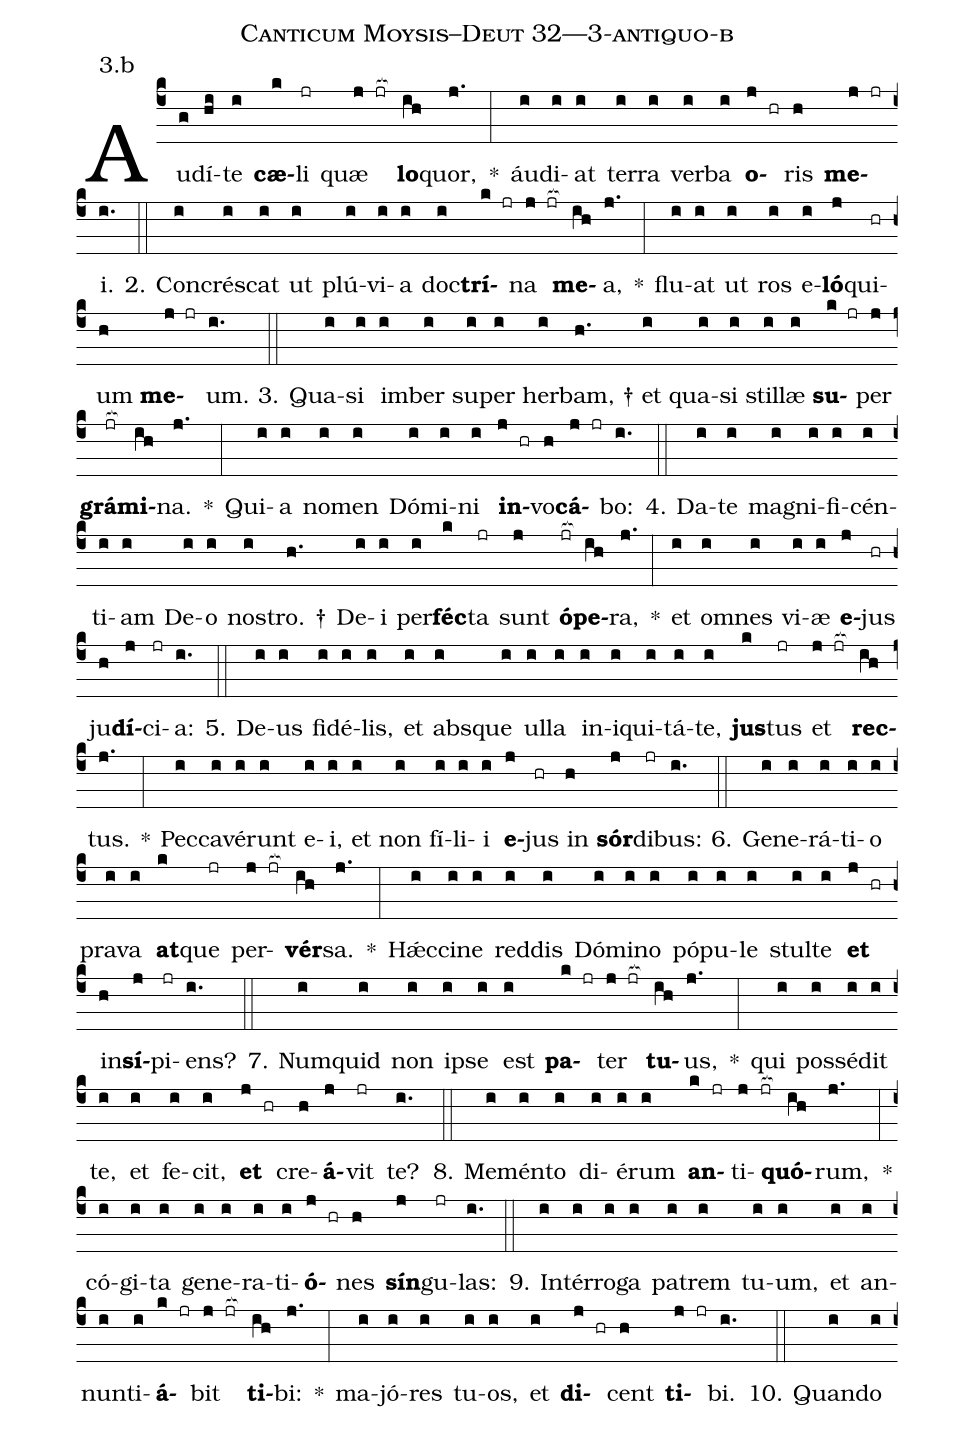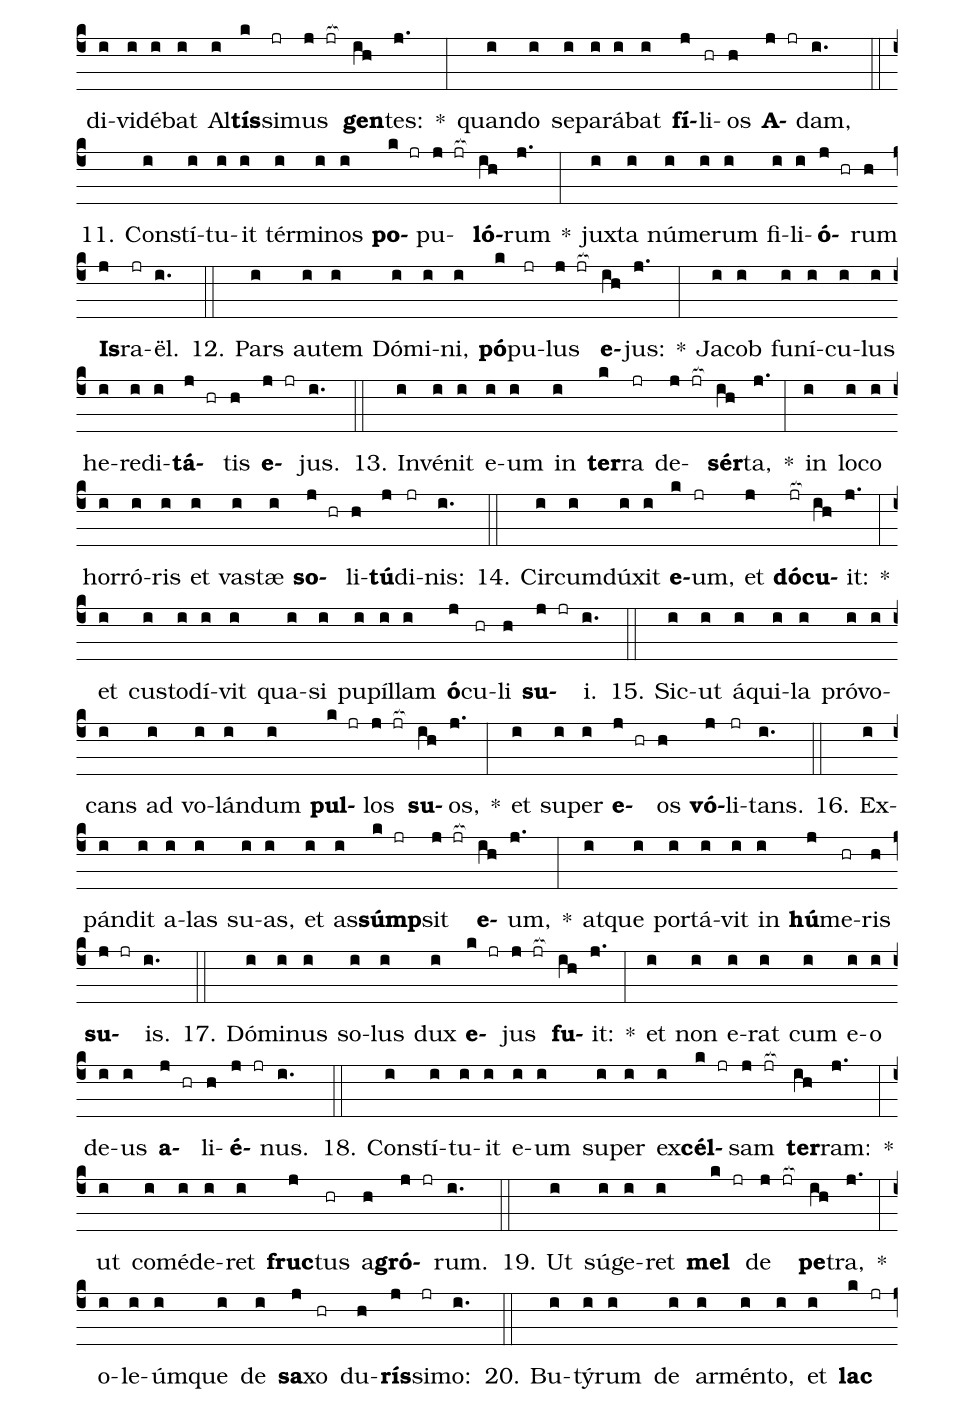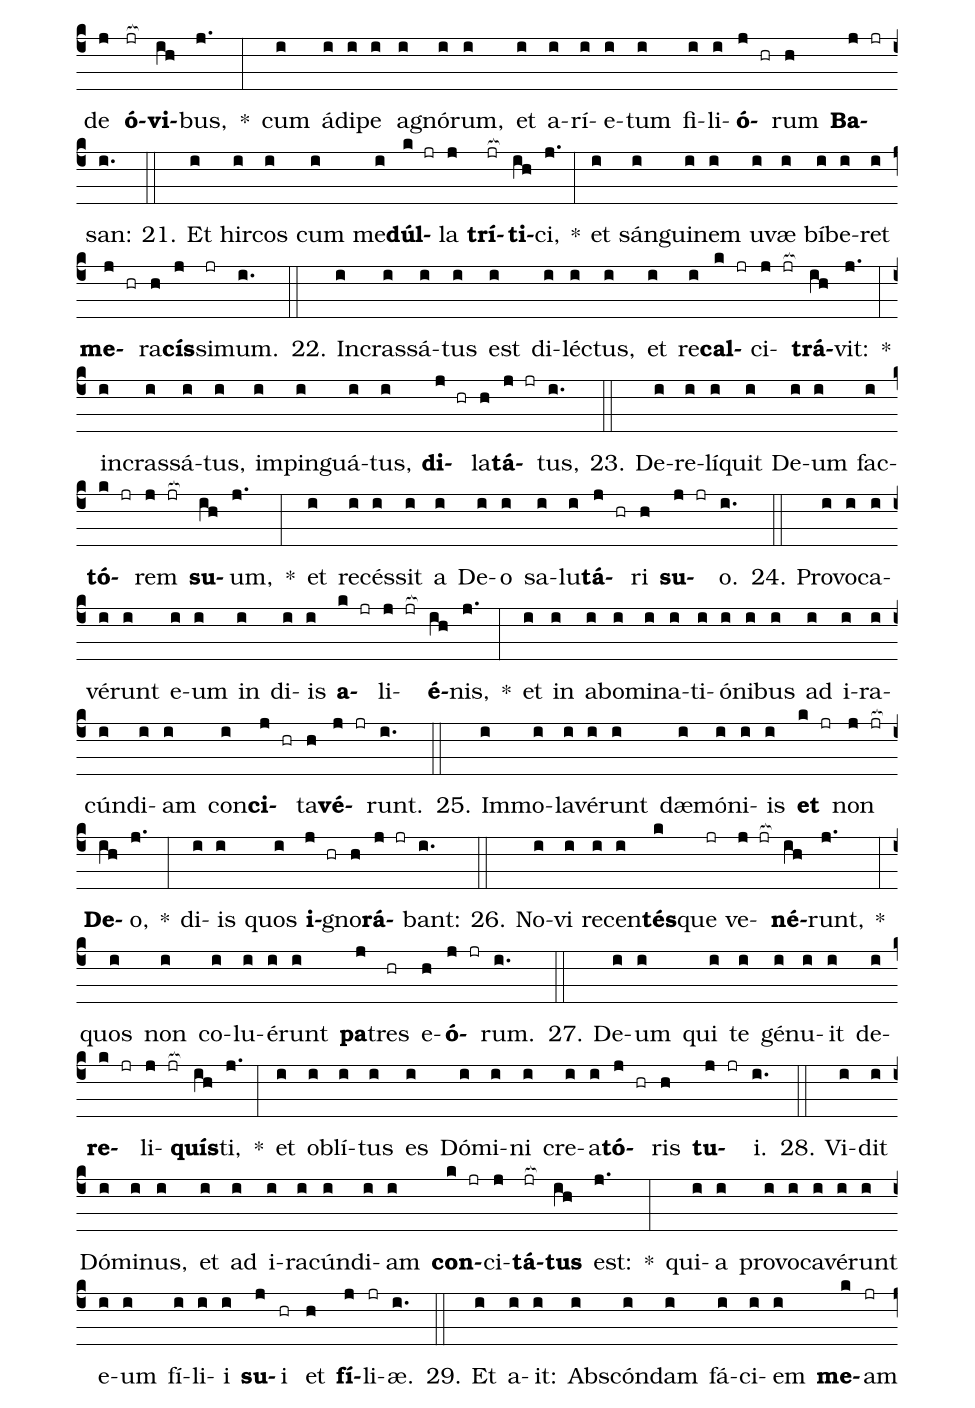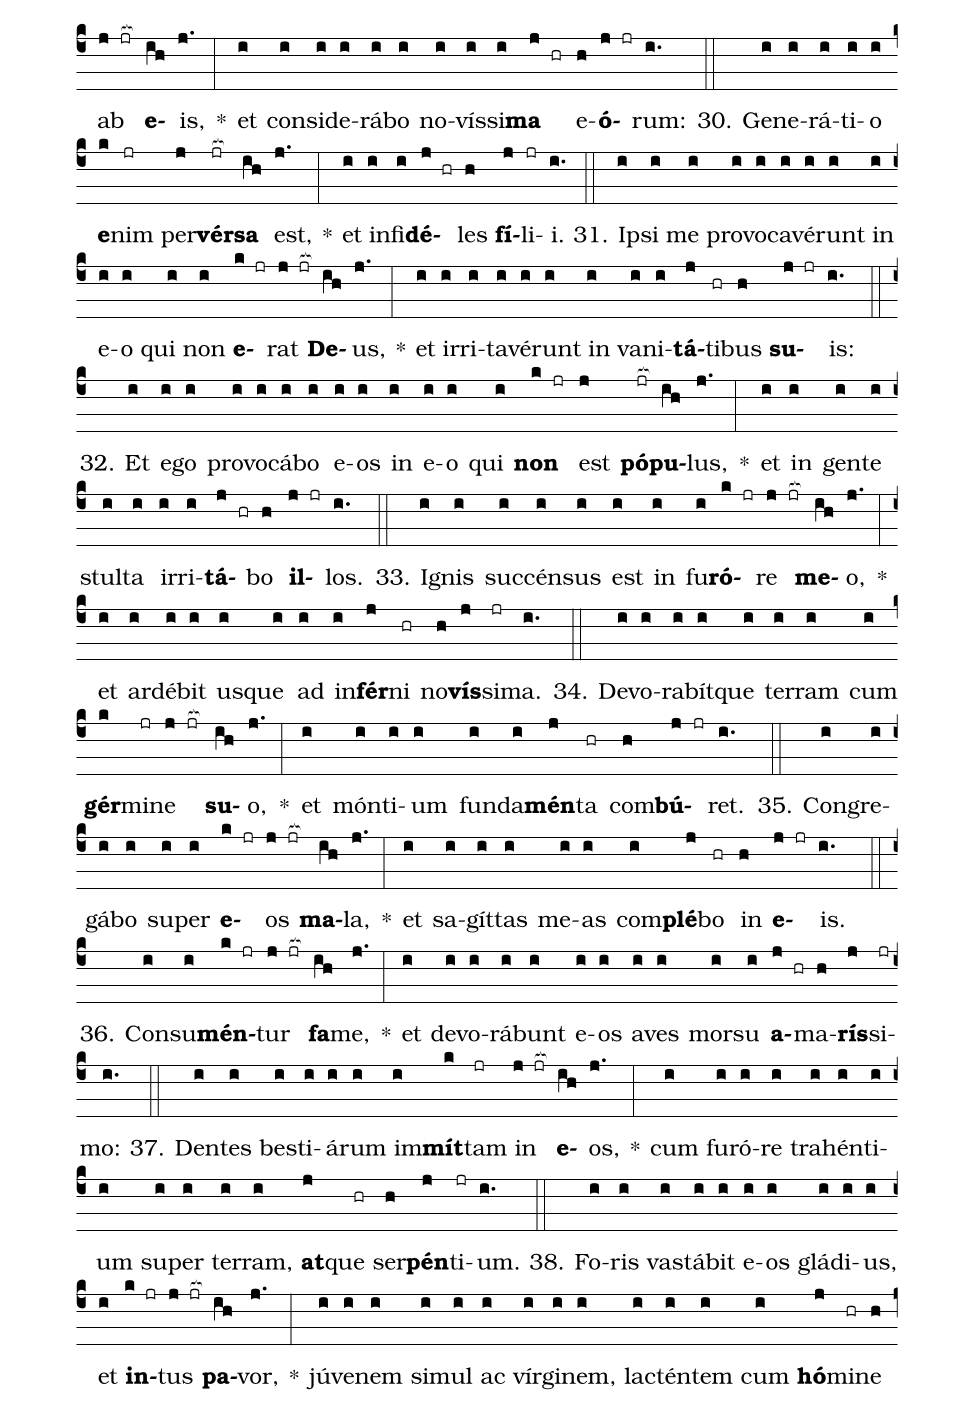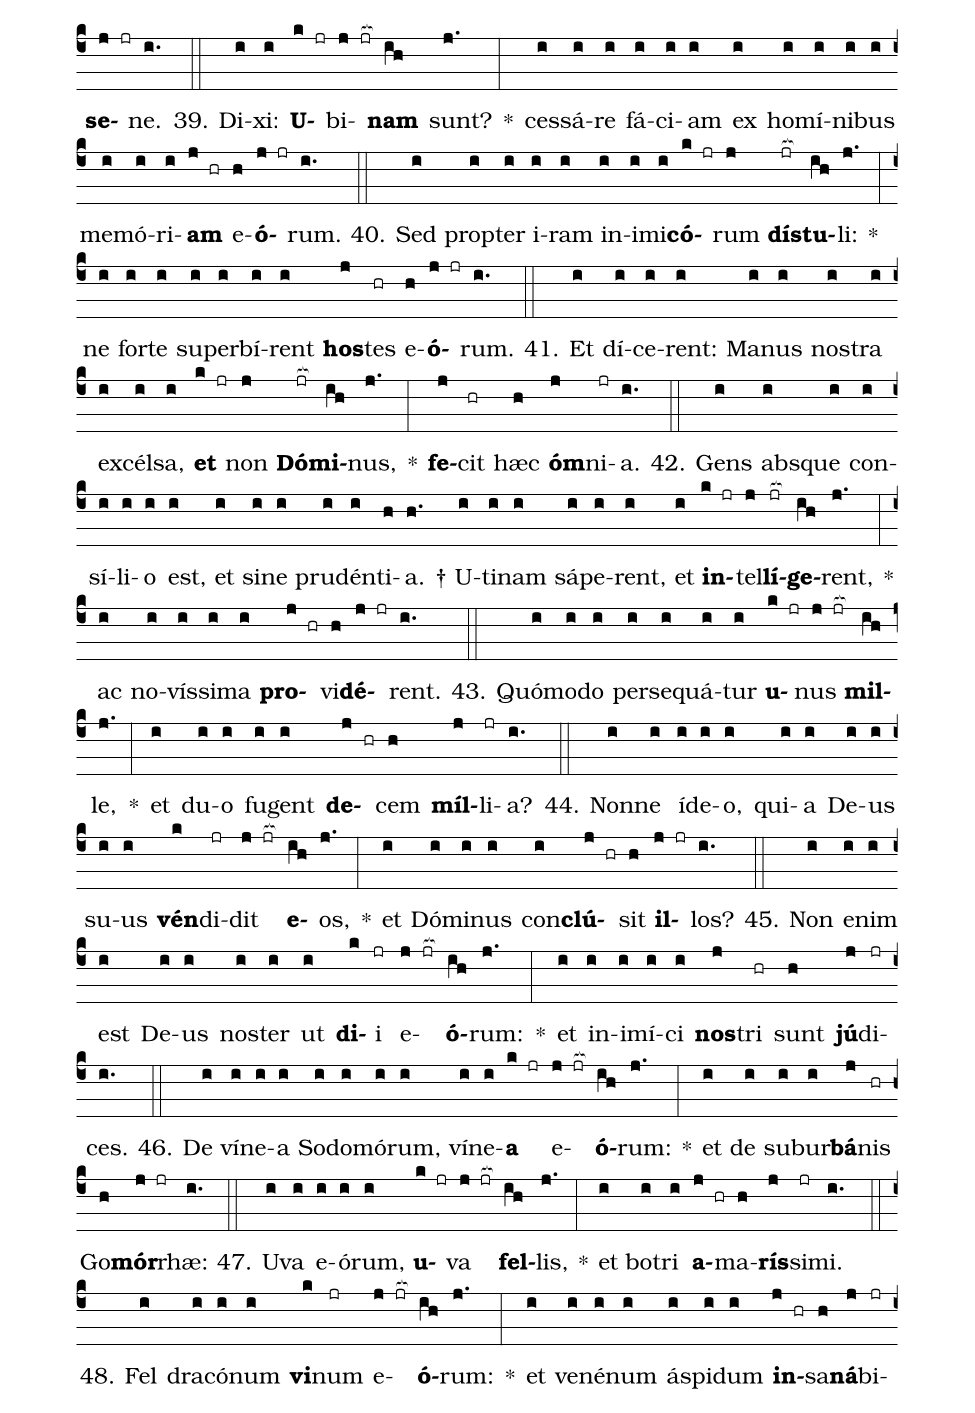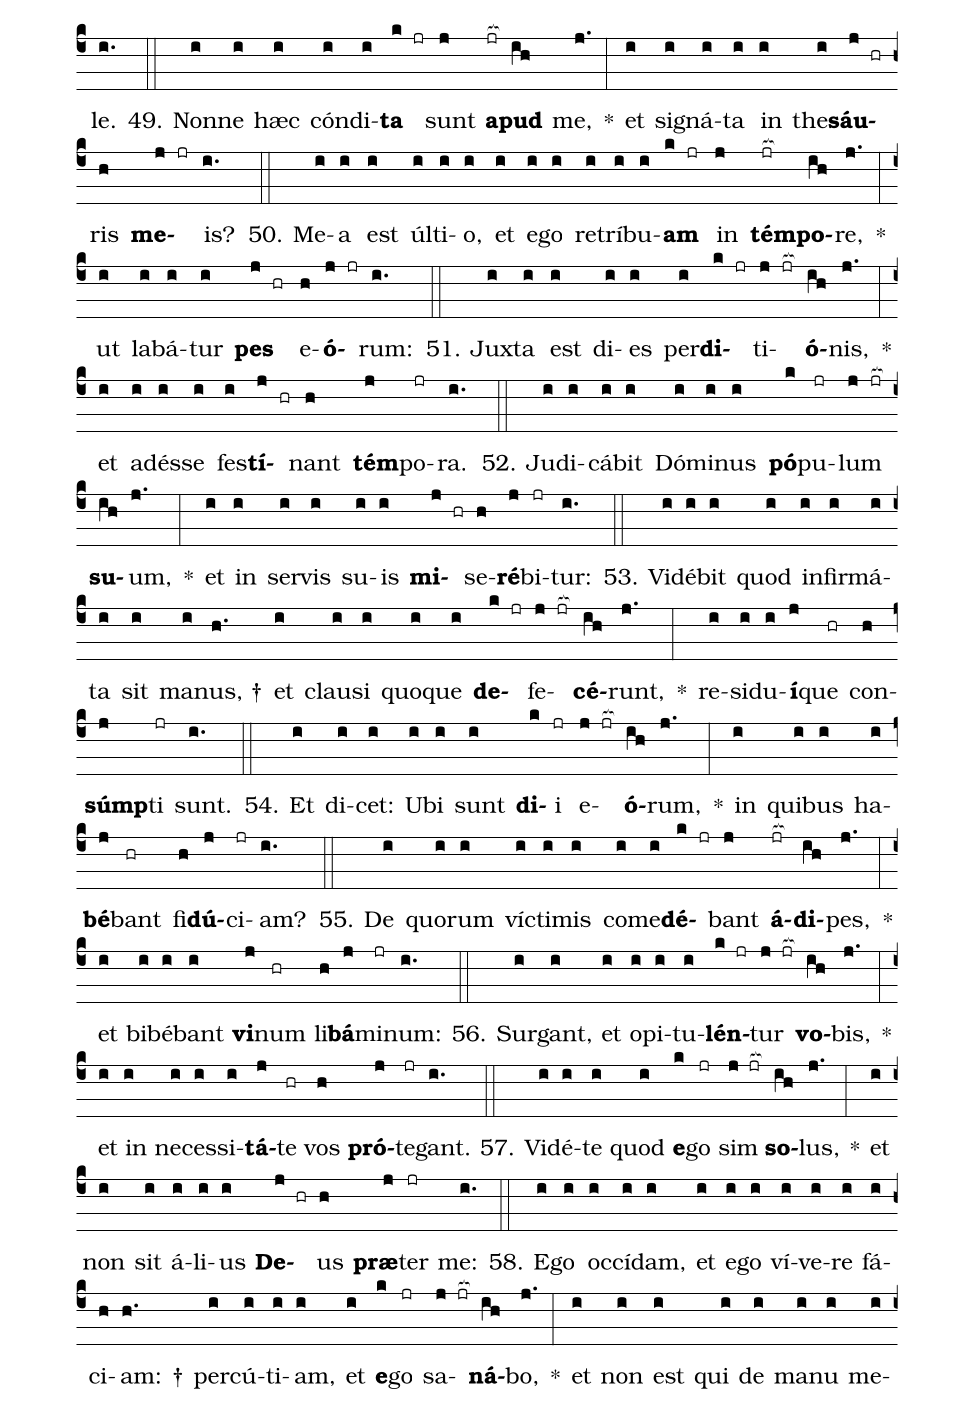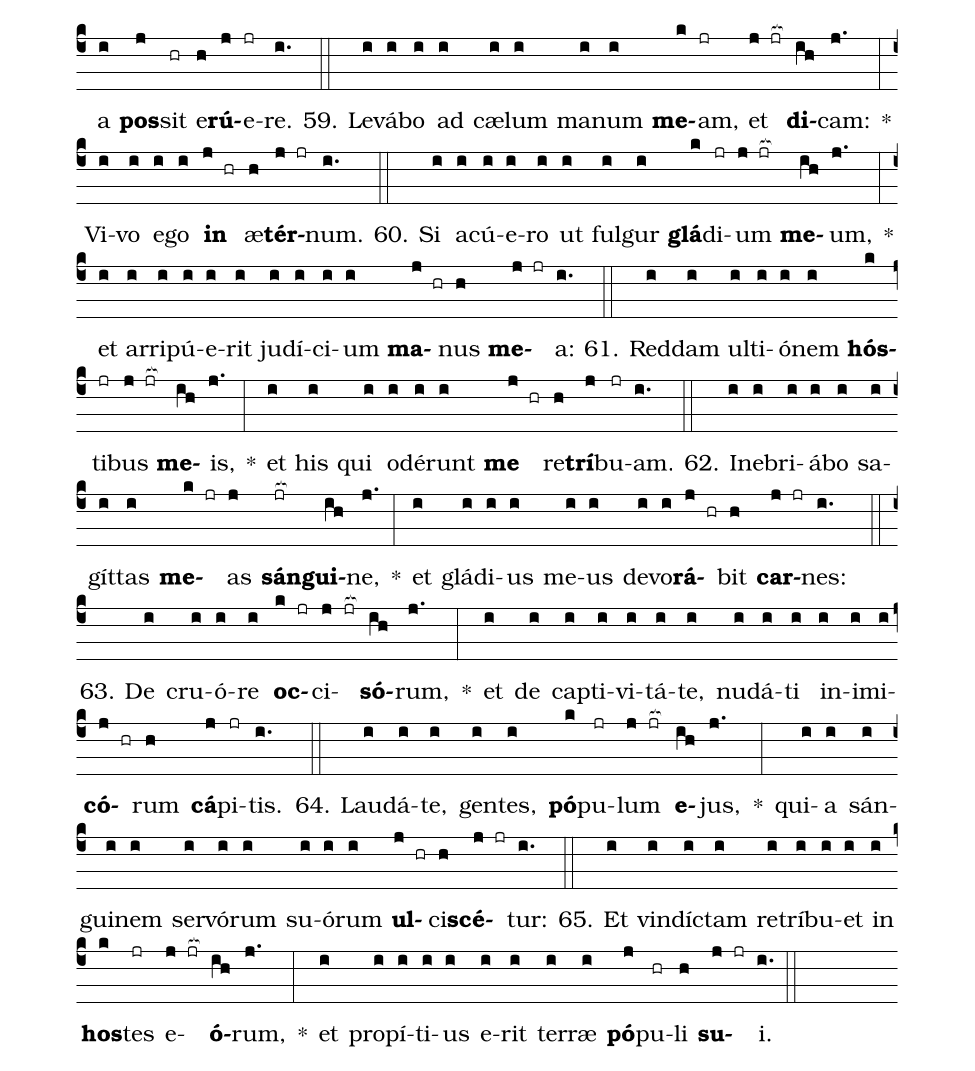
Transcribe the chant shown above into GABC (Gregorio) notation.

name: Canticum Moysis--Deut 32---3-antiquo-b;
annotation: 3.b;
%%
(c4)Au(g)dí(hi)te(i) <b>cæ</b>(k)li(jr) quæ(j jr[ocb:1{]) <b>lo</b>(ih[ocb:0}])quor,(j.) *(:) áu(i)di(i)at(i) ter(i)ra(i) ver(i)ba(i) <b>o</b>(j hr)ris(h) <b>me</b>(j jr)i.(i.) (::)
2. Con(i)crés(i)cat(i) ut(i) plú(i)vi(i)a(i) doc(i)<b>trí</b>(k jr)na(j jr[ocb:1{]) <b>me</b>(ih[ocb:0}])a,(j.) *(:) flu(i)at(i) ut(i) ros(i) e(i)<b>ló</b>(j)qui(hr)um(h) <b>me</b>(j jr)um.(i.) (::)
3. Qua(i)si(i) im(i)ber(i) su(i)per(i) her(i)bam, †(h.) et(i) qua(i)si(i) stil(i)læ(i) <b>su</b>(k jr)per(j) <b>grá</b>(jr[ocb:1{])<b>mi</b>(ih[ocb:0}])na.(j.) *(:) Qui(i)a(i) no(i)men(i) Dó(i)mi(i)ni(i) <b>in</b>(j hr)vo(h)<b>cá</b>(j jr)bo:(i.) (::)
4. Da(i)te(i) ma(i)gni(i)fi(i)cén(i)ti(i)am(i) De(i)o(i) nos(i)tro. †(h.) De(i)i(i) per(i)<b>féc</b>(k)ta(jr) sunt(j) <b>ó</b>(jr[ocb:1{])<b>pe</b>(ih[ocb:0}])ra,(j.) *(:) et(i) om(i)nes(i) vi(i)æ(i) <b>e</b>(j)jus(hr) ju(h)<b>dí</b>(j)ci(jr)a:(i.) (::)
5. De(i)us(i) fi(i)dé(i)lis,(i) et(i) abs(i)que(i) ul(i)la(i) in(i)i(i)qui(i)tá(i)te,(i) <b>jus</b>(k)tus(jr) et(j jr[ocb:1{]) <b>rec</b>(ih[ocb:0}])tus.(j.) *(:) Pec(i)ca(i)vé(i)runt(i) e(i)i,(i) et(i) non(i) fí(i)li(i)i(i) <b>e</b>(j)jus(hr) in(h) <b>sór</b>(j)di(jr)bus:(i.) (::)
6. Ge(i)ne(i)rá(i)ti(i)o(i) pra(i)va(i) <b>at</b>(k)que(jr) per(j jr[ocb:1{])<b>vér</b>(ih[ocb:0}])sa.(j.) *(:) Hǽc(i)ci(i)ne(i) red(i)dis(i) Dó(i)mi(i)no(i) pó(i)pu(i)le(i) stul(i)te(i) <b>et</b>(j hr) in(h)<b>sí</b>(j)pi(jr)ens?(i.) (::)
7. Num(i)quid(i) non(i) ip(i)se(i) est(i) <b>pa</b>(k jr)ter(j jr[ocb:1{]) <b>tu</b>(ih[ocb:0}])us,(j.) *(:) qui(i) pos(i)sé(i)dit(i) te,(i) et(i) fe(i)cit,(i) <b>et</b>(j hr) cre(h)<b>á</b>(j)vit(jr) te?(i.) (::)
8. Me(i)mén(i)to(i) di(i)é(i)rum(i) <b>an</b>(k jr)ti(j jr[ocb:1{])<b>quó</b>(ih[ocb:0}])rum,(j.) *(:) có(i)gi(i)ta(i) ge(i)ne(i)ra(i)ti(i)<b>ó</b>(j hr)nes(h) <b>sín</b>(j)gu(jr)las:(i.) (::)
9. In(i)tér(i)ro(i)ga(i) pa(i)trem(i) tu(i)um,(i) et(i) an(i)nun(i)ti(i)<b>á</b>(k jr)bit(j jr[ocb:1{]) <b>ti</b>(ih[ocb:0}])bi:(j.) *(:) ma(i)jó(i)res(i) tu(i)os,(i) et(i) <b>di</b>(j hr)cent(h) <b>ti</b>(j jr)bi.(i.) (::)
10. Quan(i)do(i) di(i)vi(i)dé(i)bat(i) Al(i)<b>tís</b>(k)si(jr)mus(j jr[ocb:1{]) <b>gen</b>(ih[ocb:0}])tes:(j.) *(:) quan(i)do(i) se(i)pa(i)rá(i)bat(i) <b>fí</b>(j)li(hr)os(h) <b>A</b>(j jr)dam,(i.) (::)
11. Con(i)stí(i)tu(i)it(i) tér(i)mi(i)nos(i) <b>po</b>(k jr)pu(j jr[ocb:1{])<b>ló</b>(ih[ocb:0}])rum(j.) *(:) jux(i)ta(i) nú(i)me(i)rum(i) fi(i)li(i)<b>ó</b>(j hr)rum(h) <b>Is</b>(j)ra(jr)ël.(i.) (::)
12. Pars(i) au(i)tem(i) Dó(i)mi(i)ni,(i) <b>pó</b>(k)pu(jr)lus(j jr[ocb:1{]) <b>e</b>(ih[ocb:0}])jus:(j.) *(:) Ja(i)cob(i) fu(i)ní(i)cu(i)lus(i) he(i)re(i)di(i)<b>tá</b>(j hr)tis(h) <b>e</b>(j jr)jus.(i.) (::)
13. In(i)vé(i)nit(i) e(i)um(i) in(i) <b>ter</b>(k)ra(jr) de(j jr[ocb:1{])<b>sér</b>(ih[ocb:0}])ta,(j.) *(:) in(i) lo(i)co(i) hor(i)ró(i)ris(i) et(i) vas(i)tæ(i) <b>so</b>(j hr)li(h)<b>tú</b>(j)di(jr)nis:(i.) (::)
14. Cir(i)cum(i)dú(i)xit(i) <b>e</b>(k)um,(jr) et(j) <b>dó</b>(jr[ocb:1{])<b>cu</b>(ih[ocb:0}])it:(j.) *(:) et(i) cus(i)to(i)dí(i)vit(i) qua(i)si(i) pu(i)píl(i)lam(i) <b>ó</b>(j)cu(hr)li(h) <b>su</b>(j jr)i.(i.) (::)
15. Sic(i)ut(i) á(i)qui(i)la(i) pró(i)vo(i)cans(i) ad(i) vo(i)lán(i)dum(i) <b>pul</b>(k jr)los(j jr[ocb:1{]) <b>su</b>(ih[ocb:0}])os,(j.) *(:) et(i) su(i)per(i) <b>e</b>(j hr)os(h) <b>vó</b>(j)li(jr)tans.(i.) (::)
16. Ex(i)pán(i)dit(i) a(i)las(i) su(i)as,(i) et(i) as(i)<b>súmp</b>(k jr)sit(j jr[ocb:1{]) <b>e</b>(ih[ocb:0}])um,(j.) *(:) at(i)que(i) por(i)tá(i)vit(i) in(i) <b>hú</b>(j)me(hr)ris(h) <b>su</b>(j jr)is.(i.) (::)
17. Dó(i)mi(i)nus(i) so(i)lus(i) dux(i) <b>e</b>(k jr)jus(j jr[ocb:1{]) <b>fu</b>(ih[ocb:0}])it:(j.) *(:) et(i) non(i) e(i)rat(i) cum(i) e(i)o(i) de(i)us(i) <b>a</b>(j hr)li(h)<b>é</b>(j jr)nus.(i.) (::)
18. Con(i)stí(i)tu(i)it(i) e(i)um(i) su(i)per(i) ex(i)<b>cél</b>(k jr)sam(j jr[ocb:1{]) <b>ter</b>(ih[ocb:0}])ram:(j.) *(:) ut(i) com(i)é(i)de(i)ret(i) <b>fruc</b>(j)tus(hr) a(h)<b>gró</b>(j jr)rum.(i.) (::)
19. Ut(i) sú(i)ge(i)ret(i) <b>mel</b>(k jr) de(j jr[ocb:1{]) <b>pe</b>(ih[ocb:0}])tra,(j.) *(:) o(i)le(i)úm(i)que(i) de(i) <b>sa</b>(j)xo(hr) du(h)<b>rís</b>(j)si(jr)mo:(i.) (::)
20. Bu(i)tý(i)rum(i) de(i) ar(i)mén(i)to,(i) et(i) <b>lac</b>(k jr) de(j) <b>ó</b>(jr[ocb:1{])<b>vi</b>(ih[ocb:0}])bus,(j.) *(:) cum(i) á(i)di(i)pe(i) a(i)gnó(i)rum,(i) et(i) a(i)rí(i)e(i)tum(i) fi(i)li(i)<b>ó</b>(j hr)rum(h) <b>Ba</b>(j jr)san:(i.) (::)
21. Et(i) hir(i)cos(i) cum(i) me(i)<b>dúl</b>(k jr)la(j) <b>trí</b>(jr[ocb:1{])<b>ti</b>(ih[ocb:0}])ci,(j.) *(:) et(i) sán(i)gui(i)nem(i) u(i)væ(i) bí(i)be(i)ret(i) <b>me</b>(j hr)ra(h)<b>cís</b>(j)si(jr)mum.(i.) (::)
22. In(i)cras(i)sá(i)tus(i) est(i) di(i)léc(i)tus,(i) et(i) re(i)<b>cal</b>(k jr)ci(j jr[ocb:1{])<b>trá</b>(ih[ocb:0}])vit:(j.) *(:) in(i)cras(i)sá(i)tus,(i) im(i)pin(i)guá(i)tus,(i) <b>di</b>(j hr)la(h)<b>tá</b>(j jr)tus,(i.) (::)
23. De(i)re(i)lí(i)quit(i) De(i)um(i) fac(i)<b>tó</b>(k jr)rem(j jr[ocb:1{]) <b>su</b>(ih[ocb:0}])um,(j.) *(:) et(i) re(i)cés(i)sit(i) a(i) De(i)o(i) sa(i)lu(i)<b>tá</b>(j hr)ri(h) <b>su</b>(j jr)o.(i.) (::)
24. Pro(i)vo(i)ca(i)vé(i)runt(i) e(i)um(i) in(i) di(i)is(i) <b>a</b>(k jr)li(j jr[ocb:1{])<b>é</b>(ih[ocb:0}])nis,(j.) *(:) et(i) in(i) ab(i)o(i)mi(i)na(i)ti(i)ó(i)ni(i)bus(i) ad(i) i(i)ra(i)cún(i)di(i)am(i) con(i)<b>ci</b>(j hr)ta(h)<b>vé</b>(j jr)runt.(i.) (::)
25. Im(i)mo(i)la(i)vé(i)runt(i) dæ(i)mó(i)ni(i)is(i) <b>et</b>(k jr) non(j jr[ocb:1{]) <b>De</b>(ih[ocb:0}])o,(j.) *(:) di(i)is(i) quos(i) <b>i</b>(j hr)gno(h)<b>rá</b>(j jr)bant:(i.) (::)
26. No(i)vi(i) re(i)cen(i)<b>tés</b>(k)que(jr) ve(j jr[ocb:1{])<b>né</b>(ih[ocb:0}])runt,(j.) *(:) quos(i) non(i) co(i)lu(i)é(i)runt(i) <b>pa</b>(j)tres(hr) e(h)<b>ó</b>(j jr)rum.(i.) (::)
27. De(i)um(i) qui(i) te(i) gé(i)nu(i)it(i) de(i)<b>re</b>(k jr)li(j jr[ocb:1{])<b>quís</b>(ih[ocb:0}])ti,(j.) *(:) et(i) ob(i)lí(i)tus(i) es(i) Dó(i)mi(i)ni(i) cre(i)a(i)<b>tó</b>(j hr)ris(h) <b>tu</b>(j jr)i.(i.) (::)
28. Vi(i)dit(i) Dó(i)mi(i)nus,(i) et(i) ad(i) i(i)ra(i)cún(i)di(i)am(i) <b>con</b>(k jr)ci(j)<b>tá</b>(jr[ocb:1{])<b>tus</b>(ih[ocb:0}]) est:(j.) *(:) qui(i)a(i) pro(i)vo(i)ca(i)vé(i)runt(i) e(i)um(i) fí(i)li(i)i(i) <b>su</b>(j)i(hr) et(h) <b>fí</b>(j)li(jr)æ.(i.) (::)
29. Et(i) a(i)it:(i) Abs(i)cón(i)dam(i) fá(i)ci(i)em(i) <b>me</b>(k)am(jr) ab(j jr[ocb:1{]) <b>e</b>(ih[ocb:0}])is,(j.) *(:) et(i) con(i)si(i)de(i)rá(i)bo(i) no(i)vís(i)si(i)<b>ma</b>(j hr) e(h)<b>ó</b>(j jr)rum:(i.) (::)
30. Ge(i)ne(i)rá(i)ti(i)o(i) <b>e</b>(k)nim(jr) per(j)<b>vér</b>(jr[ocb:1{])<b>sa</b>(ih[ocb:0}]) est,(j.) *(:) et(i) in(i)fi(i)<b>dé</b>(j hr)les(h) <b>fí</b>(j)li(jr)i.(i.) (::)
31. Ip(i)si(i) me(i) pro(i)vo(i)ca(i)vé(i)runt(i) in(i) e(i)o(i) qui(i) non(i) <b>e</b>(k jr)rat(j jr[ocb:1{]) <b>De</b>(ih[ocb:0}])us,(j.) *(:) et(i) ir(i)ri(i)ta(i)vé(i)runt(i) in(i) va(i)ni(i)<b>tá</b>(j)ti(hr)bus(h) <b>su</b>(j jr)is:(i.) (::)
32. Et(i) e(i)go(i) pro(i)vo(i)cá(i)bo(i) e(i)os(i) in(i) e(i)o(i) qui(i) <b>non</b>(k jr) est(j) <b>pó</b>(jr[ocb:1{])<b>pu</b>(ih[ocb:0}])lus,(j.) *(:) et(i) in(i) gen(i)te(i) stul(i)ta(i) ir(i)ri(i)<b>tá</b>(j hr)bo(h) <b>il</b>(j jr)los.(i.) (::)
33. I(i)gnis(i) suc(i)cén(i)sus(i) est(i) in(i) fu(i)<b>ró</b>(k jr)re(j jr[ocb:1{]) <b>me</b>(ih[ocb:0}])o,(j.) *(:) et(i) ar(i)dé(i)bit(i) us(i)que(i) ad(i) in(i)<b>fér</b>(j)ni(hr) no(h)<b>vís</b>(j)si(jr)ma.(i.) (::)
34. De(i)vo(i)ra(i)bít(i)que(i) ter(i)ram(i) cum(i) <b>gér</b>(k)mi(jr)ne(j jr[ocb:1{]) <b>su</b>(ih[ocb:0}])o,(j.) *(:) et(i) món(i)ti(i)um(i) fun(i)da(i)<b>mén</b>(j)ta(hr) com(h)<b>bú</b>(j jr)ret.(i.) (::)
35. Con(i)gre(i)gá(i)bo(i) su(i)per(i) <b>e</b>(k jr)os(j jr[ocb:1{]) <b>ma</b>(ih[ocb:0}])la,(j.) *(:) et(i) sa(i)gít(i)tas(i) me(i)as(i) com(i)<b>plé</b>(j)bo(hr) in(h) <b>e</b>(j jr)is.(i.) (::)
36. Con(i)su(i)<b>mén</b>(k jr)tur(j jr[ocb:1{]) <b>fa</b>(ih[ocb:0}])me,(j.) *(:) et(i) de(i)vo(i)rá(i)bunt(i) e(i)os(i) a(i)ves(i) mor(i)su(i) <b>a</b>(j hr)ma(h)<b>rís</b>(j)si(jr)mo:(i.) (::)
37. Den(i)tes(i) bes(i)ti(i)á(i)rum(i) im(i)<b>mít</b>(k)tam(jr) in(j jr[ocb:1{]) <b>e</b>(ih[ocb:0}])os,(j.) *(:) cum(i) fu(i)ró(i)re(i) tra(i)hén(i)ti(i)um(i) su(i)per(i) ter(i)ram,(i) <b>at</b>(j)que(hr) ser(h)<b>pén</b>(j)ti(jr)um.(i.) (::)
38. Fo(i)ris(i) vas(i)tá(i)bit(i) e(i)os(i) glá(i)di(i)us,(i) et(i) <b>in</b>(k jr)tus(j jr[ocb:1{]) <b>pa</b>(ih[ocb:0}])vor,(j.) *(:) jú(i)ve(i)nem(i) si(i)mul(i) ac(i) vír(i)gi(i)nem,(i) lac(i)tén(i)tem(i) cum(i) <b>hó</b>(j)mi(hr)ne(h) <b>se</b>(j jr)ne.(i.) (::)
39. Di(i)xi:(i) <b>U</b>(k jr)bi(j jr[ocb:1{])<b>nam</b>(ih[ocb:0}]) sunt?(j.) *(:) ces(i)sá(i)re(i) fá(i)ci(i)am(i) ex(i) ho(i)mí(i)ni(i)bus(i) me(i)mó(i)ri(i)<b>am</b>(j hr) e(h)<b>ó</b>(j jr)rum.(i.) (::)
40. Sed(i) prop(i)ter(i) i(i)ram(i) in(i)i(i)mi(i)<b>có</b>(k jr)rum(j) <b>dís</b>(jr[ocb:1{])<b>tu</b>(ih[ocb:0}])li:(j.) *(:) ne(i) for(i)te(i) su(i)per(i)bí(i)rent(i) <b>hos</b>(j)tes(hr) e(h)<b>ó</b>(j jr)rum.(i.) (::)
41. Et(i) dí(i)ce(i)rent:(i) Ma(i)nus(i) nos(i)tra(i) ex(i)cél(i)sa,(i) <b>et</b>(k jr) non(j) <b>Dó</b>(jr[ocb:1{])<b>mi</b>(ih[ocb:0}])nus,(j.) *(:) <b>fe</b>(j)cit(hr) hæc(h) <b>óm</b>(j)ni(jr)a.(i.) (::)
42. Gens(i) abs(i)que(i) con(i)sí(i)li(i)o(i) est,(i) et(i) si(i)ne(i) pru(i)dén(i)ti(h)a. †(h.) U(i)ti(i)nam(i) sá(i)pe(i)rent,(i) et(i) <b>in</b>(k jr)tel(j)<b>lí</b>(jr[ocb:1{])<b>ge</b>(ih[ocb:0}])rent,(j.) *(:) ac(i) no(i)vís(i)si(i)ma(i) <b>pro</b>(j hr)vi(h)<b>dé</b>(j jr)rent.(i.) (::)
43. Quó(i)mo(i)do(i) per(i)se(i)quá(i)tur(i) <b>u</b>(k jr)nus(j jr[ocb:1{]) <b>mil</b>(ih[ocb:0}])le,(j.) *(:) et(i) du(i)o(i) fu(i)gent(i) <b>de</b>(j hr)cem(h) <b>míl</b>(j)li(jr)a?(i.) (::)
44. Non(i)ne(i) íd(i)e(i)o,(i) qui(i)a(i) De(i)us(i) su(i)us(i) <b>vén</b>(k)di(jr)dit(j jr[ocb:1{]) <b>e</b>(ih[ocb:0}])os,(j.) *(:) et(i) Dó(i)mi(i)nus(i) con(i)<b>clú</b>(j hr)sit(h) <b>il</b>(j jr)los?(i.) (::)
45. Non(i) e(i)nim(i) est(i) De(i)us(i) nos(i)ter(i) ut(i) <b>di</b>(k)i(jr) e(j jr[ocb:1{])<b>ó</b>(ih[ocb:0}])rum:(j.) *(:) et(i) in(i)i(i)mí(i)ci(i) <b>nos</b>(j)tri(hr) sunt(h) <b>jú</b>(j)di(jr)ces.(i.) (::)
46. De(i) ví(i)ne(i)a(i) So(i)do(i)mó(i)rum,(i) ví(i)ne(i)<b>a</b>(k jr) e(j jr[ocb:1{])<b>ó</b>(ih[ocb:0}])rum:(j.) *(:) et(i) de(i) sub(i)ur(i)<b>bá</b>(j)nis(hr) Go(h)<b>mór</b>(j jr)rhæ:(i.) (::)
47. U(i)va(i) e(i)ó(i)rum,(i) <b>u</b>(k jr)va(j jr[ocb:1{]) <b>fel</b>(ih[ocb:0}])lis,(j.) *(:) et(i) bo(i)tri(i) <b>a</b>(j hr)ma(h)<b>rís</b>(j)si(jr)mi.(i.) (::)
48. Fel(i) dra(i)có(i)num(i) <b>vi</b>(k)num(jr) e(j jr[ocb:1{])<b>ó</b>(ih[ocb:0}])rum:(j.) *(:) et(i) ve(i)né(i)num(i) ás(i)pi(i)dum(i) <b>in</b>(j hr)sa(h)<b>ná</b>(j)bi(jr)le.(i.) (::)
49. Non(i)ne(i) hæc(i) cón(i)di(i)<b>ta</b>(k jr) sunt(j) <b>a</b>(jr[ocb:1{])<b>pud</b>(ih[ocb:0}]) me,(j.) *(:) et(i) si(i)gná(i)ta(i) in(i) the(i)<b>sáu</b>(j hr)ris(h) <b>me</b>(j jr)is?(i.) (::)
50. Me(i)a(i) est(i) úl(i)ti(i)o,(i) et(i) e(i)go(i) re(i)trí(i)bu(i)<b>am</b>(k jr) in(j) <b>tém</b>(jr[ocb:1{])<b>po</b>(ih[ocb:0}])re,(j.) *(:) ut(i) la(i)bá(i)tur(i) <b>pes</b>(j hr) e(h)<b>ó</b>(j jr)rum:(i.) (::)
51. Jux(i)ta(i) est(i) di(i)es(i) per(i)<b>di</b>(k jr)ti(j jr[ocb:1{])<b>ó</b>(ih[ocb:0}])nis,(j.) *(:) et(i) ad(i)és(i)se(i) fes(i)<b>tí</b>(j hr)nant(h) <b>tém</b>(j)po(jr)ra.(i.) (::)
52. Ju(i)di(i)cá(i)bit(i) Dó(i)mi(i)nus(i) <b>pó</b>(k)pu(jr)lum(j jr[ocb:1{]) <b>su</b>(ih[ocb:0}])um,(j.) *(:) et(i) in(i) ser(i)vis(i) su(i)is(i) <b>mi</b>(j hr)se(h)<b>ré</b>(j)bi(jr)tur:(i.) (::)
53. Vi(i)dé(i)bit(i) quod(i) in(i)fir(i)má(i)ta(i) sit(i) ma(i)nus, †(h.) et(i) clau(i)si(i) quo(i)que(i) <b>de</b>(k jr)fe(j jr[ocb:1{])<b>cé</b>(ih[ocb:0}])runt,(j.) *(:) re(i)si(i)du(i)<b>í</b>(j)que(hr) con(h)<b>súmp</b>(j)ti(jr) sunt.(i.) (::)
54. Et(i) di(i)cet:(i) U(i)bi(i) sunt(i) <b>di</b>(k)i(jr) e(j jr[ocb:1{])<b>ó</b>(ih[ocb:0}])rum,(j.) *(:) in(i) qui(i)bus(i) ha(i)<b>bé</b>(j)bant(hr) fi(h)<b>dú</b>(j)ci(jr)am?(i.) (::)
55. De(i) quo(i)rum(i) víc(i)ti(i)mis(i) com(i)e(i)<b>dé</b>(k jr)bant(j) <b>á</b>(jr[ocb:1{])<b>di</b>(ih[ocb:0}])pes,(j.) *(:) et(i) bi(i)bé(i)bant(i) <b>vi</b>(j)num(hr) li(h)<b>bá</b>(j)mi(jr)num:(i.) (::)
56. Sur(i)gant,(i) et(i) o(i)pi(i)tu(i)<b>lén</b>(k jr)tur(j jr[ocb:1{]) <b>vo</b>(ih[ocb:0}])bis,(j.) *(:) et(i) in(i) ne(i)ces(i)si(i)<b>tá</b>(j)te(hr) vos(h) <b>pró</b>(j)te(jr)gant.(i.) (::)
57. Vi(i)dé(i)te(i) quod(i) <b>e</b>(k)go(jr) sim(j jr[ocb:1{]) <b>so</b>(ih[ocb:0}])lus,(j.) *(:) et(i) non(i) sit(i) á(i)li(i)us(i) <b>De</b>(j hr)us(h) <b>præ</b>(j)ter(jr) me:(i.) (::)
58. E(i)go(i) oc(i)cí(i)dam,(i) et(i) e(i)go(i) ví(i)ve(i)re(i) fá(i)ci(h)am: †(h.) per(i)cú(i)ti(i)am,(i) et(i) <b>e</b>(k)go(jr) sa(j jr[ocb:1{])<b>ná</b>(ih[ocb:0}])bo,(j.) *(:) et(i) non(i) est(i) qui(i) de(i) ma(i)nu(i) me(i)a(i) <b>pos</b>(j)sit(hr) e(h)<b>rú</b>(j)e(jr)re.(i.) (::)
59. Le(i)vá(i)bo(i) ad(i) cæ(i)lum(i) ma(i)num(i) <b>me</b>(k)am,(jr) et(j jr[ocb:1{]) <b>di</b>(ih[ocb:0}])cam:(j.) *(:) Vi(i)vo(i) e(i)go(i) <b>in</b>(j hr) æ(h)<b>tér</b>(j jr)num.(i.) (::)
60. Si(i) a(i)cú(i)e(i)ro(i) ut(i) ful(i)gur(i) <b>glá</b>(k)di(jr)um(j jr[ocb:1{]) <b>me</b>(ih[ocb:0}])um,(j.) *(:) et(i) ar(i)ri(i)pú(i)e(i)rit(i) ju(i)dí(i)ci(i)um(i) <b>ma</b>(j hr)nus(h) <b>me</b>(j jr)a:(i.) (::)
61. Red(i)dam(i) ul(i)ti(i)ó(i)nem(i) <b>hós</b>(k)ti(jr)bus(j jr[ocb:1{]) <b>me</b>(ih[ocb:0}])is,(j.) *(:) et(i) his(i) qui(i) o(i)dé(i)runt(i) <b>me</b>(j hr) re(h)<b>trí</b>(j)bu(jr)am.(i.) (::)
62. In(i)e(i)bri(i)á(i)bo(i) sa(i)gít(i)tas(i) <b>me</b>(k jr)as(j) <b>sán</b>(jr[ocb:1{])<b>gui</b>(ih[ocb:0}])ne,(j.) *(:) et(i) glá(i)di(i)us(i) me(i)us(i) de(i)vo(i)<b>rá</b>(j hr)bit(h) <b>car</b>(j jr)nes:(i.) (::)
63. De(i) cru(i)ó(i)re(i) <b>oc</b>(k jr)ci(j jr[ocb:1{])<b>só</b>(ih[ocb:0}])rum,(j.) *(:) et(i) de(i) cap(i)ti(i)vi(i)tá(i)te,(i) nu(i)dá(i)ti(i) in(i)i(i)mi(i)<b>có</b>(j hr)rum(h) <b>cá</b>(j)pi(jr)tis.(i.) (::)
64. Lau(i)dá(i)te,(i) gen(i)tes,(i) <b>pó</b>(k)pu(jr)lum(j jr[ocb:1{]) <b>e</b>(ih[ocb:0}])jus,(j.) *(:) qui(i)a(i) sán(i)gui(i)nem(i) ser(i)vó(i)rum(i) su(i)ó(i)rum(i) <b>ul</b>(j hr)ci(h)<b>scé</b>(j jr)tur:(i.) (::)
65. Et(i) vin(i)díc(i)tam(i) re(i)trí(i)bu(i)et(i) in(i) <b>hos</b>(k)tes(jr) e(j jr[ocb:1{])<b>ó</b>(ih[ocb:0}])rum,(j.) *(:) et(i) pro(i)pí(i)ti(i)us(i) e(i)rit(i) ter(i)ræ(i) <b>pó</b>(j)pu(hr)li(h) <b>su</b>(j jr)i.(i.) (::)
